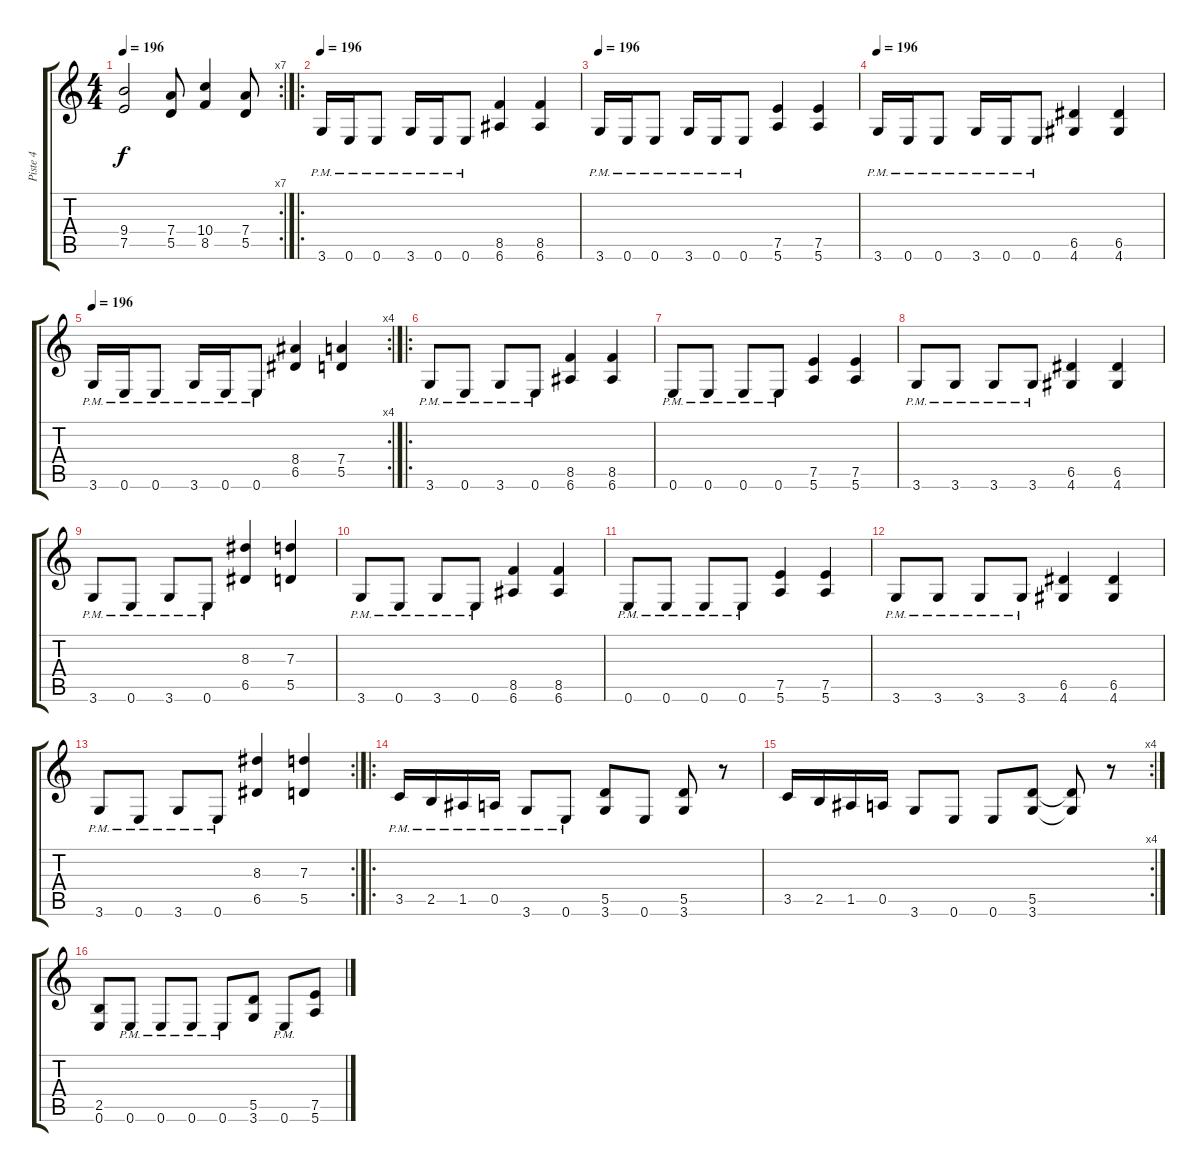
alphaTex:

\track ("Piste 4" "Piste 4") {instrument distortionguitar}
\staff {score tabs}
\tuning (E4 B3 G3 D3 A2 E2) {hide}
\rc 7
\ts (4 4)
\tempo 196
\clef g2
\ks c
(9.4{t} 7.5{t}).2{dy f} (7.4 5.5).8 (10.4 8.5).4 (7.4 5.5).8 |
\ro
\tempo 196
3.6{pm}.16 0.6{pm}.16 0.6{pm}.8 3.6{pm}.16 0.6{pm}.16 0.6{pm}.8 (8.5 6.6).4 (8.5 6.6).4 |
\tempo 196
3.6{pm}.16 0.6{pm}.16 0.6{pm}.8 3.6{pm}.16 0.6{pm}.16 0.6{pm}.8 (7.5 5.6).4 (7.5 5.6).4 |
\tempo 196
3.6{pm}.16 0.6{pm}.16 0.6{pm}.8 3.6{pm}.16 0.6{pm}.16 0.6{pm}.8 (6.5 4.6).4 (6.5 4.6).4 |
\rc 4
\tempo 196
3.6{pm}.16 0.6{pm}.16 0.6{pm}.8 3.6{pm}.16 0.6{pm}.16 0.6{pm}.8 (8.4 6.5).4 (7.4 5.5).4 |
\ro
3.6{pm}.8 0.6{pm}.8 3.6{pm}.8 0.6{pm}.8 (8.5 6.6).4 (8.5 6.6).4 |
0.6{pm}.8 0.6{pm}.8 0.6{pm}.8 0.6{pm}.8 (7.5 5.6).4 (7.5 5.6).4 |
3.6{pm}.8 3.6{pm}.8 3.6{pm}.8 3.6{pm}.8 (6.5 4.6).4 (6.5 4.6).4 |
3.6{pm}.8 0.6{pm}.8 3.6{pm}.8 0.6{pm}.8 (8.3 6.5).4 (7.3 5.5).4 |
3.6{pm}.8 0.6{pm}.8 3.6{pm}.8 0.6{pm}.8 (8.5 6.6).4 (8.5 6.6).4 |
0.6{pm}.8 0.6{pm}.8 0.6{pm}.8 0.6{pm}.8 (7.5 5.6).4 (7.5 5.6).4 |
3.6{pm}.8 3.6{pm}.8 3.6{pm}.8 3.6{pm}.8 (6.5 4.6).4 (6.5 4.6).4 |
\rc 2
3.6{pm}.8 0.6{pm}.8 3.6{pm}.8 0.6{pm}.8 (8.3 6.5).4 (7.3 5.5).4 |
\ro
3.5{pm}.16 2.5{pm}.16 1.5{pm}.16 0.5{pm}.16 3.6{pm}.8 0.6{pm}.8 (5.5 3.6).8 0.6.8 (5.5 3.6).8 r.8 |
\rc 4
3.5.16 2.5.16 1.5.16 0.5.16 3.6.8 0.6.8 0.6.8 (5.5 3.6).8 (5.5{t} 3.6{t}).8 r.8 |
(2.5 0.6).8 0.6{pm}.8 0.6{pm}.8 0.6{pm}.8 0.6{pm}.8 (5.5 3.6).8 0.6{pm}.8 (7.5 5.6).8
